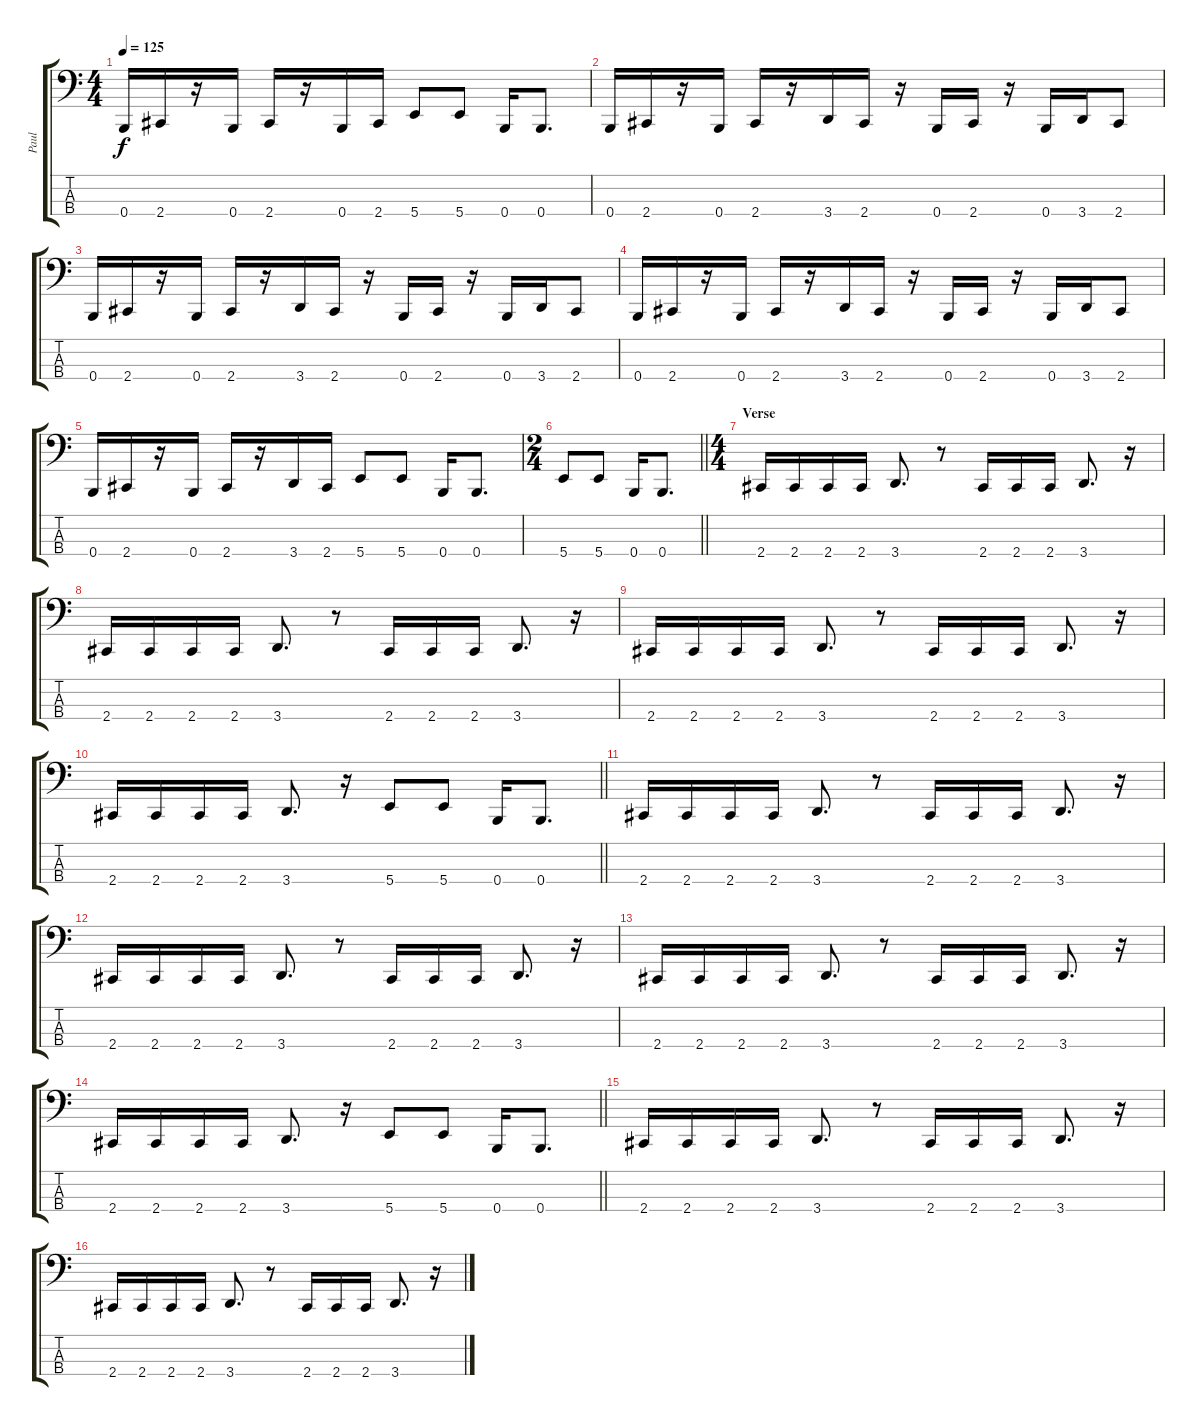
\track ("Paul" "Paul") {instrument electricbasspick}
\staff {score tabs}
\tuning (E2 B1 Gb1 B0) {hide}
\ts (4 4)
\tempo 125
\clef f4
\ks c
0.4.16{dy f} 2.4.16 r.16 0.4.16 2.4.16 r.16 0.4.16 2.4.16 5.4.8 5.4.8 0.4.16 0.4.8{d} |
0.4.16 2.4.16 r.16 0.4.16 2.4.16 r.16 3.4.16 2.4.16 r.16 0.4.16 2.4.16 r.16 0.4.16 3.4.16 2.4.8 |
0.4.16 2.4.16 r.16 0.4.16 2.4.16 r.16 3.4.16 2.4.16 r.16 0.4.16 2.4.16 r.16 0.4.16 3.4.16 2.4.8 |
0.4.16 2.4.16 r.16 0.4.16 2.4.16 r.16 3.4.16 2.4.16 r.16 0.4.16 2.4.16 r.16 0.4.16 3.4.16 2.4.8 |
0.4.16 2.4.16 r.16 0.4.16 2.4.16 r.16 3.4.16 2.4.16 5.4.8 5.4.8 0.4.16 0.4.8{d} |
\ts (2 4)
\barLineRight lightlight
5.4.8 5.4.8 0.4.16 0.4.8{d} |
\ts (4 4)
\section ("" "Verse")
2.4.16 2.4.16 2.4.16 2.4.16 3.4.8{d} r.8 2.4.16 2.4.16 2.4.16 3.4.8{d} r.16 |
2.4.16 2.4.16 2.4.16 2.4.16 3.4.8{d} r.8 2.4.16 2.4.16 2.4.16 3.4.8{d} r.16 |
2.4.16 2.4.16 2.4.16 2.4.16 3.4.8{d} r.8 2.4.16 2.4.16 2.4.16 3.4.8{d} r.16 |
\barLineRight lightlight
2.4.16 2.4.16 2.4.16 2.4.16 3.4.8{d} r.16 5.4.8 5.4.8 0.4.16 0.4.8{d} |
2.4.16 2.4.16 2.4.16 2.4.16 3.4.8{d} r.8 2.4.16 2.4.16 2.4.16 3.4.8{d} r.16 |
2.4.16 2.4.16 2.4.16 2.4.16 3.4.8{d} r.8 2.4.16 2.4.16 2.4.16 3.4.8{d} r.16 |
2.4.16 2.4.16 2.4.16 2.4.16 3.4.8{d} r.8 2.4.16 2.4.16 2.4.16 3.4.8{d} r.16 |
\barLineRight lightlight
2.4.16 2.4.16 2.4.16 2.4.16 3.4.8{d} r.16 5.4.8 5.4.8 0.4.16 0.4.8{d} |
2.4.16 2.4.16 2.4.16 2.4.16 3.4.8{d} r.8 2.4.16 2.4.16 2.4.16 3.4.8{d} r.16 |
2.4.16 2.4.16 2.4.16 2.4.16 3.4.8{d} r.8 2.4.16 2.4.16 2.4.16 3.4.8{d} r.16
